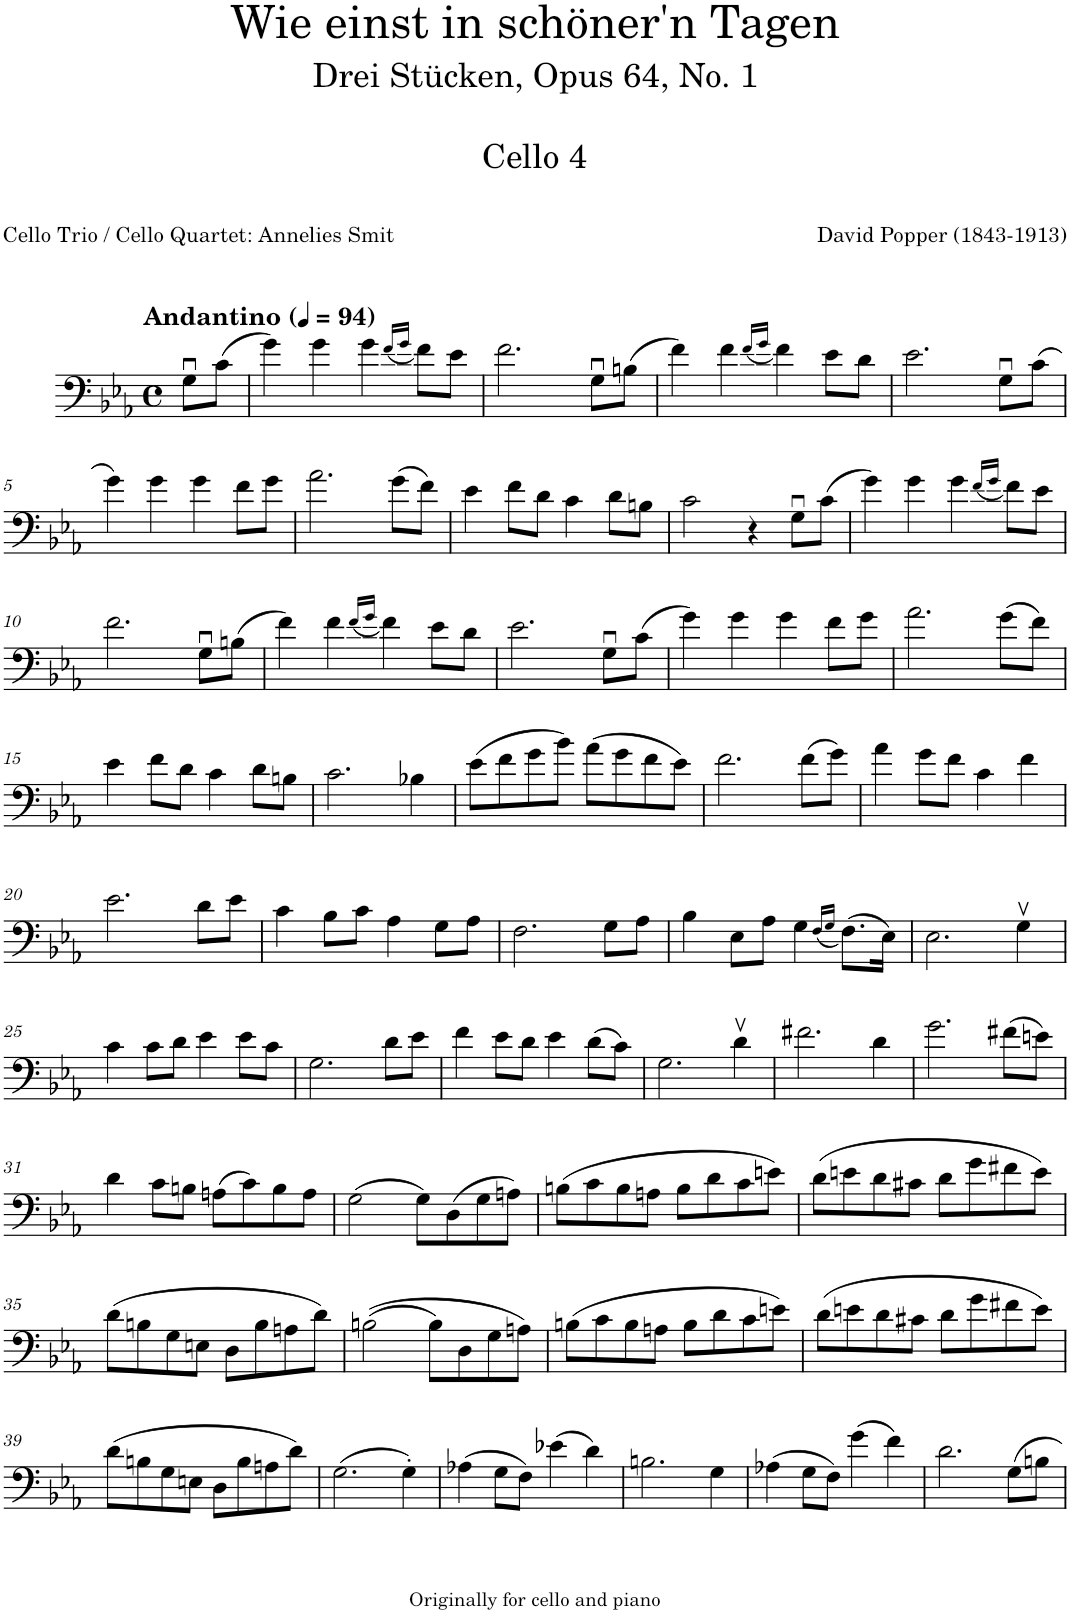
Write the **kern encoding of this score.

**kern
*part1
*staff1
*I"Cello
*clefF4
*k[b-e-a-]
*M4/4
*met(c)
*MM94
=
!LO:TX:a:t=Andantino (
!LO:TX:a:B:t=)
8Gu\L
(8c\J
=1
4g\)
4g\
4g\
(16qf/LL
16qg/JJ
8f\L)
8e-\J
=2
2.f\
8Gu\L
(8Bn\J
=3
4f\)
4f\
(16qf/LL
16qg/JJ
4f\)
8e-\L
8d\J
=4
2.e-\
8Gu\L
(8c\J
!!LO:LB:g=z
=5
4g\)
4g\
4g\
8f\L
8g\J
=6
2.a-\
(8g\L
8f\J)
=7
4e-\
8f\L
8d\J
4c\
8d\L
8Bn\J
=8
2c\
4r
8Gu\L
(8c\J
=9
4g\)
4g\
4g\
(16qf/LL
16qg/JJ
8f\L)
8e-\J
!!LO:LB:g=z
=10
2.f\
8Gu\L
(8Bn\J
=11
4f\)
4f\
(16qf/LL
16qg/JJ
4f\)
8e-\L
8d\J
=12
2.e-\
8Gu\L
(8c\J
=13
4g\)
4g\
4g\
8f\L
8g\J
=14
2.a-\
(8g\L
8f\J)
!!LO:LB:g=z
=15
4e-\
8f\L
8d\J
4c\
8d\L
8Bn\J
=16
2.c\
4B-X\
=17
(8e-\L
8f\
8g\
8b-\J)
(8a-\L
8g\
8f\
8e-\J)
=18
2.f\
(8f\L
8g\J)
=19
4a-\
8g\L
8f\J
4c\
4f\
!!LO:LB:g=z
=20
2.e-\
8d\L
8e-\J
=21
4c\
8B-\L
8c\J
4A-\
8G\L
8A-\J
=22
2.F\
8G\L
8A-\J
=23
4B-\
8E-\L
8A-\J
4G\
(16qF/LL
16qG/JJ
(8.F\L)
16E-\Jk)
=24
2.E-\
4Gv\
!!LO:LB:g=z
=25
4c\
8c\L
8d\J
4e-\
8e-\L
8c\J
=26
2.G\
8d\L
8e-\J
=27
4f\
8e-\L
8d\J
4e-\
(8d\L
8c\J)
=28
2.G\
4dv\
=29
2.f#X\
4d\
=30
2.g\
(8f#X\L
8en\J)
!!LO:LB:g=z
=31
4d\
8c\L
8Bn\J
(8An\L
8c\)
8B\
8A\J
=32
(2G\
8G\L)
(8D\
8G\
8An\J)
=33
(8Bn\L
8c\
8B\
8An\J
8B\L
8d\
8c\
8en\J)
=34
(8d\L
8en\
8d\
8c#X\J
8d\L
8g\
8f#X\
8e\J)
!!LO:LB:g=z
=35
(8d\L
8Bn\
8G\
8En\J
8D\L
8B\
8An\
8d\J)
=36
((2Bn\
8B\L)
8D\
8G\
8An\J)
=37
(8Bn\L
8c\
8B\
8An\J
8B\L
8d\
8c\
8en\J)
=38
(8d\L
8en\
8d\
8c#X\J
8d\L
8g\
8f#X\
8e\J)
!!LO:LB:g=z
=39
(8d\L
8Bn\
8G\
8En\J
8D\L
8B\
8An\
8d\J)
=40
(2.G\
4G'\)
=41
(4A-X\
8G\L
8F\J)
(4e-X\
4d\)
=42
2.Bn\
4G\
=43
(4A-X\
8G\L
8F\J)
(4g\
4f\)
=44
2.d\
8G\L
8Bn\J
=
*-
